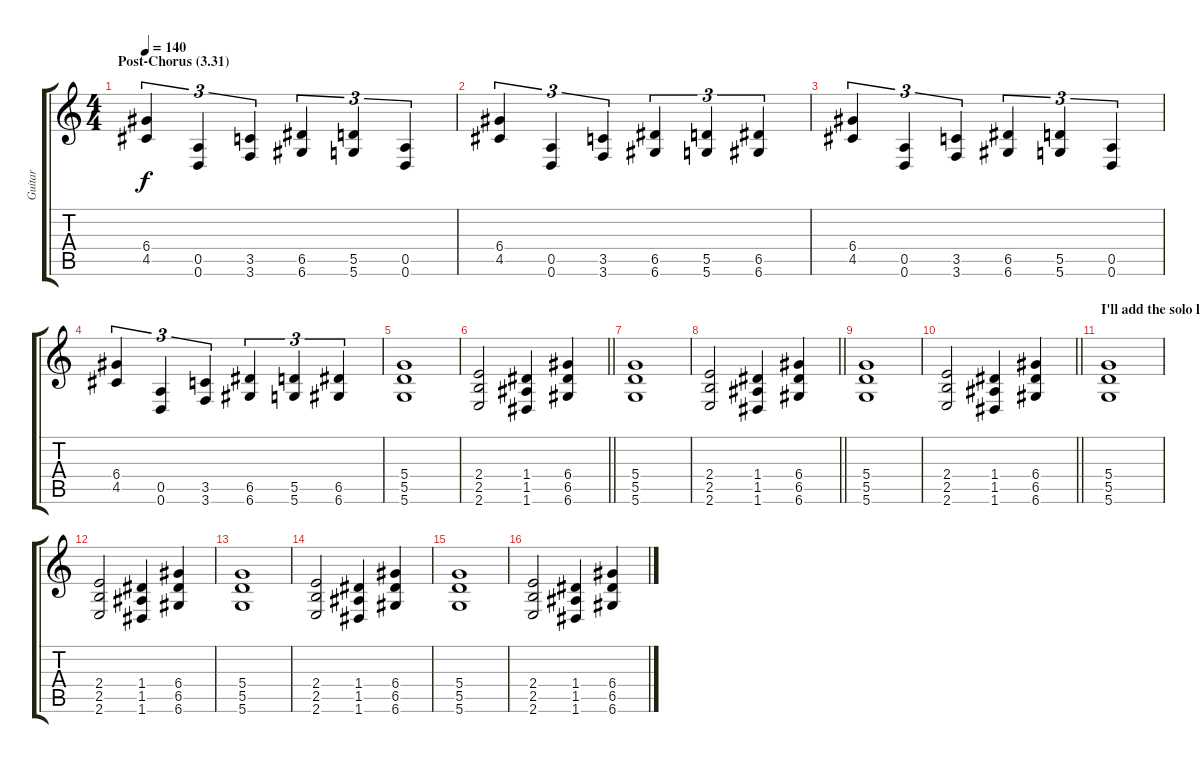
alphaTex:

\track ("Guitar" "Guitar") {instrument distortionguitar}
\staff {score tabs}
\tuning (E4 B3 G3 D3 A2 D2) {hide}
\ts (4 4)
\section ("" "Post-Chorus (3.31)")
\tempo 140
\clef g2
\ks c
(6.4 4.5).4{tu (3 2) dy f} (0.5 0.6).4{tu (3 2)} (3.5 3.6).4{tu (3 2)} (6.5 6.6).4{tu (3 2)} (5.5 5.6).4{tu (3 2)} (0.5 0.6).4{tu (3 2)} |
(6.4 4.5).4{tu (3 2)} (0.5 0.6).4{tu (3 2)} (3.5 3.6).4{tu (3 2)} (6.5 6.6).4{tu (3 2)} (5.5 5.6).4{tu (3 2)} (6.5 6.6).4{tu (3 2)} |
(6.4 4.5).4{tu (3 2)} (0.5 0.6).4{tu (3 2)} (3.5 3.6).4{tu (3 2)} (6.5 6.6).4{tu (3 2)} (5.5 5.6).4{tu (3 2)} (0.5 0.6).4{tu (3 2)} |
(6.4 4.5).4{tu (3 2)} (0.5 0.6).4{tu (3 2)} (3.5 3.6).4{tu (3 2)} (6.5 6.6).4{tu (3 2)} (5.5 5.6).4{tu (3 2)} (6.5 6.6).4{tu (3 2)} |
(5.4 5.5 5.6).1 |
\barLineRight lightlight
(2.4 2.5 2.6).2 (1.4 1.5 1.6).4 (6.4 6.5 6.6).4 |
\section ("" "")
(5.4 5.5 5.6).1 |
\barLineRight lightlight
(2.4 2.5 2.6).2 (1.4 1.5 1.6).4 (6.4 6.5 6.6).4 |
(5.4 5.5 5.6).1 |
\barLineRight lightlight
(2.4 2.5 2.6).2 (1.4 1.5 1.6).4 (6.4 6.5 6.6).4 |
\section ("" "I'll add the solo later...")
(5.4 5.5 5.6).1 |
(2.4 2.5 2.6).2 (1.4 1.5 1.6).4 (6.4 6.5 6.6).4 |
(5.4 5.5 5.6).1 |
(2.4 2.5 2.6).2 (1.4 1.5 1.6).4 (6.4 6.5 6.6).4 |
(5.4 5.5 5.6).1 |
(2.4 2.5 2.6).2 (1.4 1.5 1.6).4 (6.4 6.5 6.6).4
